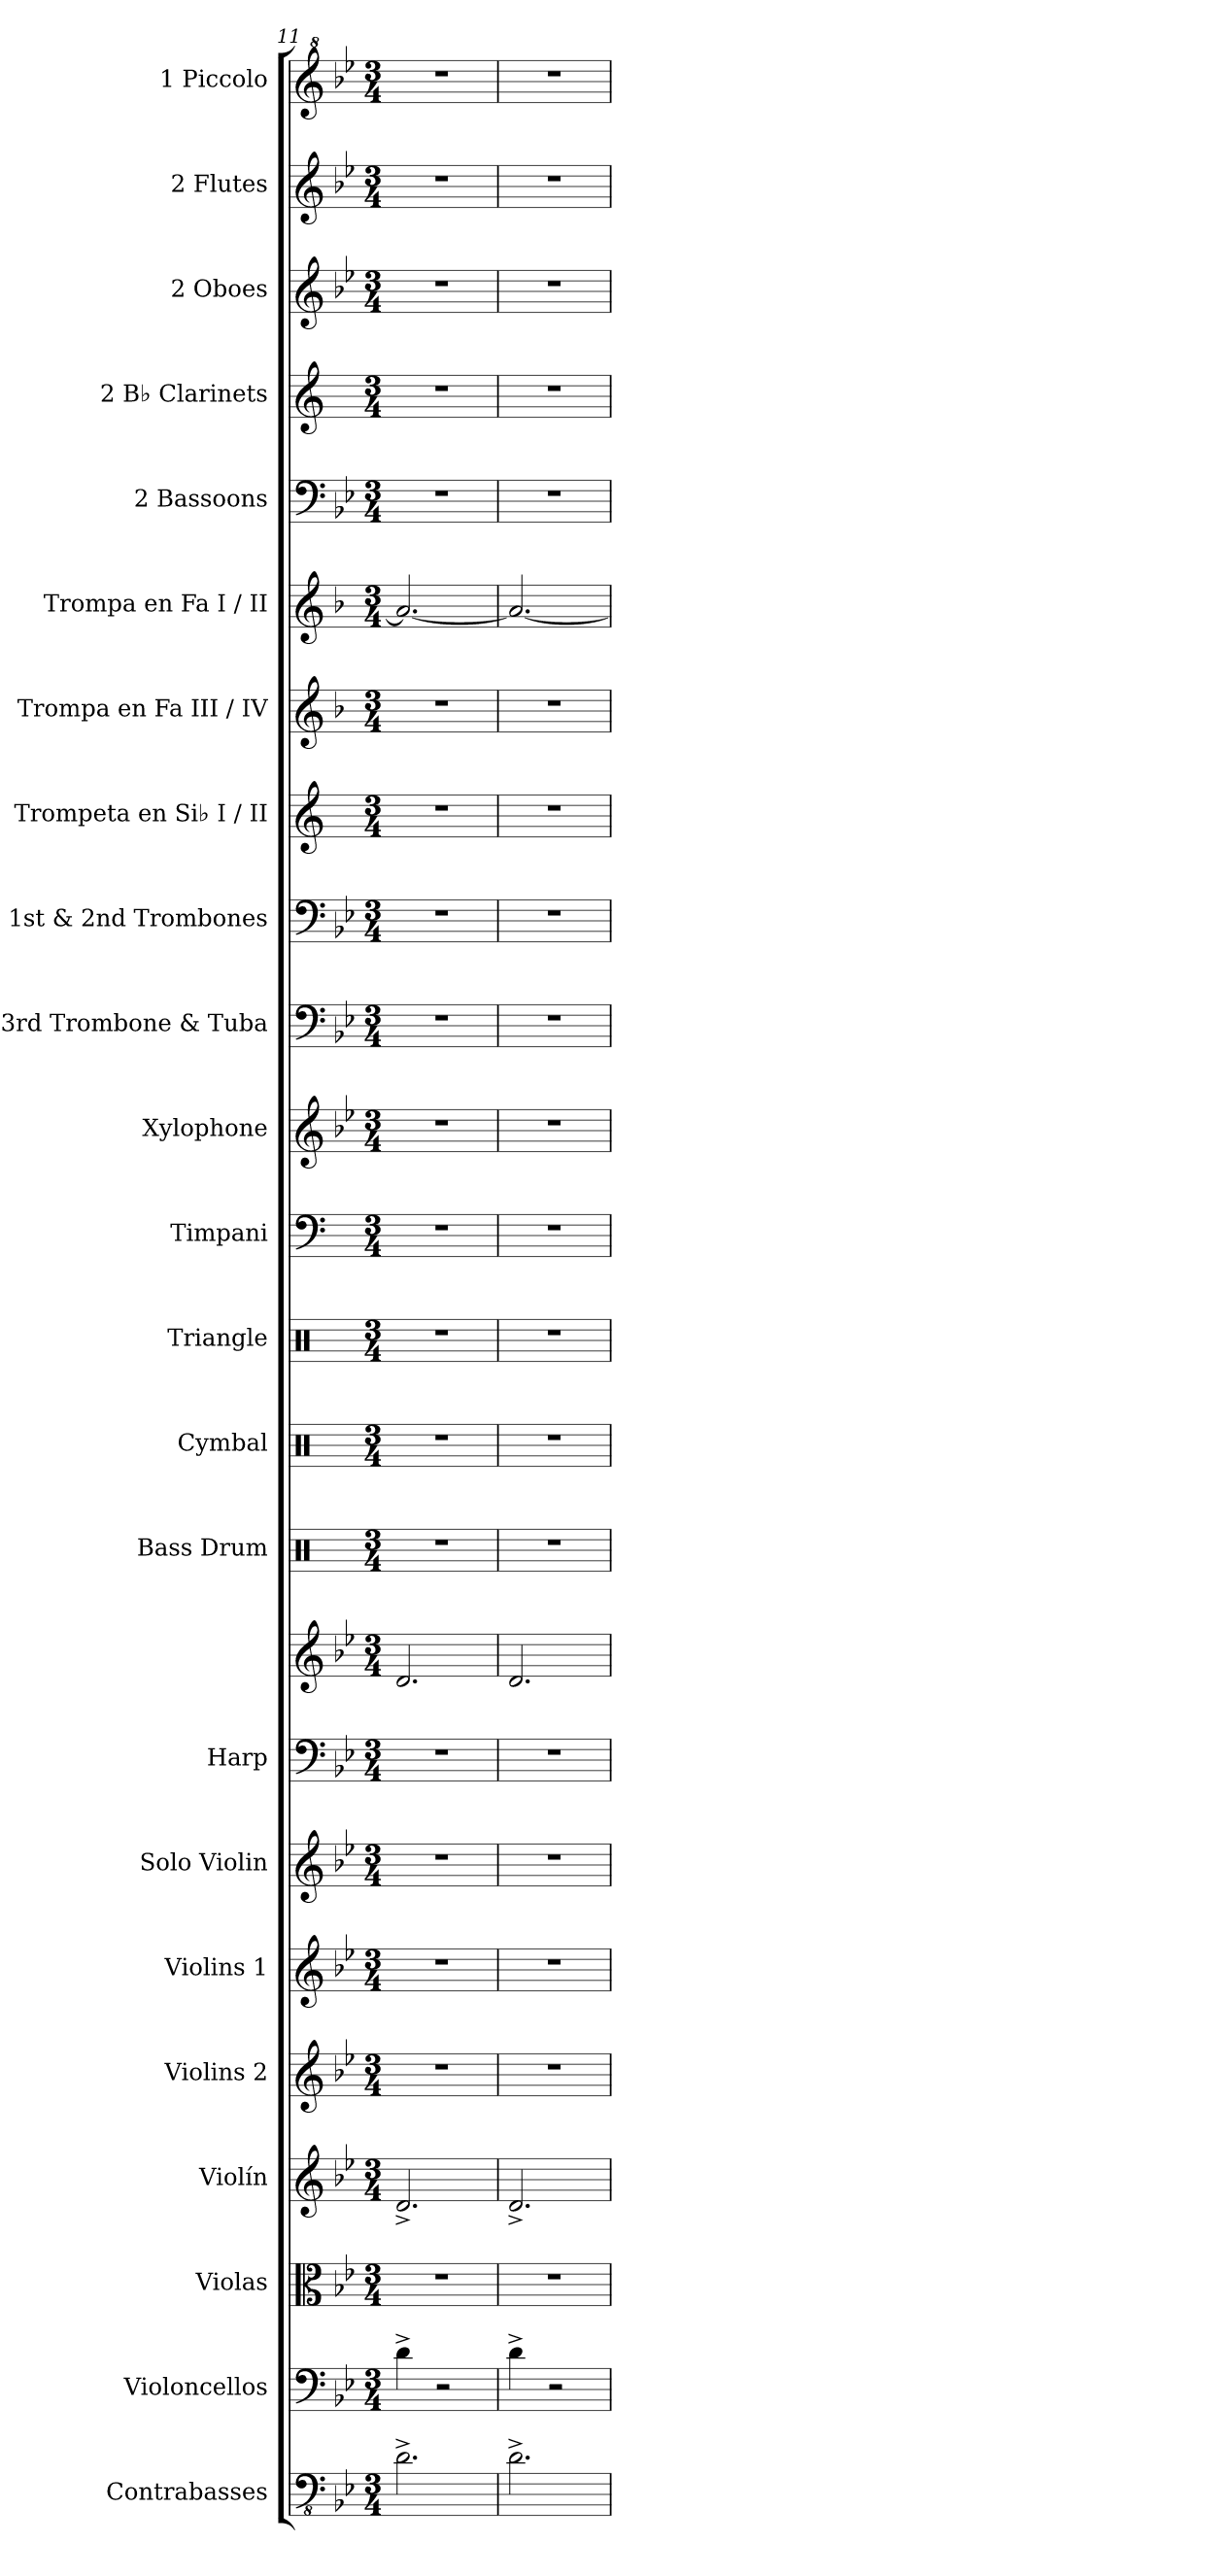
**kern	**kern	**kern	**kern	**kern	**kern	**kern	**kern	**kern	**kern	**kern	**kern	**kern	**kern	**kern	**kern	**kern	**kern	**kern	**kern	**kern	**kern	**kern	**kern
*part23	*part22	*part21	*part20	*part19	*part18	*part17	*part16	*part16	*part15	*part14	*part13	*part12	*part11	*part10	*part9	*part8	*part7	*part6	*part5	*part4	*part3	*part2	*part1
*staff24	*staff23	*staff22	*staff21	*staff20	*staff19	*staff18	*staff17	*staff16	*staff15	*staff14	*staff13	*staff12	*staff11	*staff10	*staff9	*staff8	*staff7	*staff6	*staff5	*staff4	*staff3	*staff2	*staff1
*I"Contrabasses	*I"Violoncellos	*I"Violas	*I"Violín	*I"Violins 2	*I"Violins 1	*I"Solo Violin	*I"Harp	*	*I"Bass Drum	*I"Cymbal	*I"Triangle	*I"Timpani	*I"Xylophone	*I"3rd Trombone     &amp; Tuba	*I"1st &amp; 2nd Trombones	*I"Trompeta en Si♭  I / II	*I"Trompa en Fa   III / IV	*I"Trompa en Fa I / II	*I"2 Bassoons	*I"2 B♭ Clarinets	*I"2 Oboes	*I"2 Flutes	*I"1 Piccolo
*I'Cbs.	*I'Vlcs.	*I'Vlas.	*I'Vln.	*I'Vlns. 2	*I'Vlns. 1	*I'S. Vln.	*I'Hrp.	*	*I'B. Dr.	*I'Cym.	*I'Trgl.	*I'Timp.	*I'Xyl.	*I'3rd Trb. &amp; Tba.	*I'1st &amp; 2nd    Trbs.	*I'Tpt. Si♭  I / II	*I'Trmp. Fa   III / IV	*I'Trmp. Fa I / II	*I'2 Bsns.	*I'2 B♭ Cls.	*I'2 Obs.	*I'2 Fls.	*I'1 Picc.
*clefFv4	*clefF4	*clefC3	*clefG2	*clefG2	*clefG2	*clefG2	*clefF4	*clefG2	*clefX	*clefX	*clefX	*clefF4	*clefG2	*clefF4	*clefF4	*clefG2	*clefG2	*clefG2	*clefF4	*clefG2	*clefG2	*clefG2	*clefG^2
*	*	*	*	*	*	*	*	*	*	*	*	*	*ITrd-7c-12	*	*	*ITrd1c2	*ITrd4c7	*ITrd4c7	*	*ITrd1c2	*	*	*ITrd-7c-12
*k[b-e-]	*k[b-e-]	*k[b-e-]	*k[b-e-]	*k[b-e-]	*k[b-e-]	*k[b-e-]	*k[b-e-]	*k[b-e-]	*k[]	*k[]	*k[]	*k[]	*k[b-e-]	*k[b-e-]	*k[b-e-]	*k[b-e-]	*k[b-e-]	*k[b-e-]	*k[b-e-]	*k[b-e-]	*k[b-e-]	*k[b-e-]	*k[b-e-]
*M3/4	*M3/4	*M3/4	*M3/4	*M3/4	*M3/4	*M3/4	*M3/4	*M3/4	*M3/4	*M3/4	*M3/4	*M3/4	*M3/4	*M3/4	*M3/4	*M3/4	*M3/4	*M3/4	*M3/4	*M3/4	*M3/4	*M3/4	*M3/4
=11	=11	=11	=11	=11	=11	=11	=11	=11	=11	=11	=11	=11	=11	=11	=11	=11	=11	=11	=11	=11	=11	=11	=11
2.D^\	4d^\	2.r	2.d^/	2.r	2.r	2.r	2.r	2.d/	2.r	2.r	2.r	2.r	2.r	2.r	2.r	2.r	2.r	2.d/_	2.r	2.r	2.r	2.r	2.r
.	2r	.	.	.	.	.	.	.	.	.	.	.	.	.	.	.	.	.	.	.	.	.	.
=12	=12	=12	=12	=12	=12	=12	=12	=12	=12	=12	=12	=12	=12	=12	=12	=12	=12	=12	=12	=12	=12	=12	=12
2.D^\	4d^\	2.r	2.d^/	2.r	2.r	2.r	2.r	2.d/	2.r	2.r	2.r	2.r	2.r	2.r	2.r	2.r	2.r	2.d/_	2.r	2.r	2.r	2.r	2.r
.	2r	.	.	.	.	.	.	.	.	.	.	.	.	.	.	.	.	.	.	.	.	.	.
=	=	=	=	=	=	=	=	=	=	=	=	=	=	=	=	=	=	=	=	=	=	=	=
*-	*-	*-	*-	*-	*-	*-	*-	*-	*-	*-	*-	*-	*-	*-	*-	*-	*-	*-	*-	*-	*-	*-	*-
